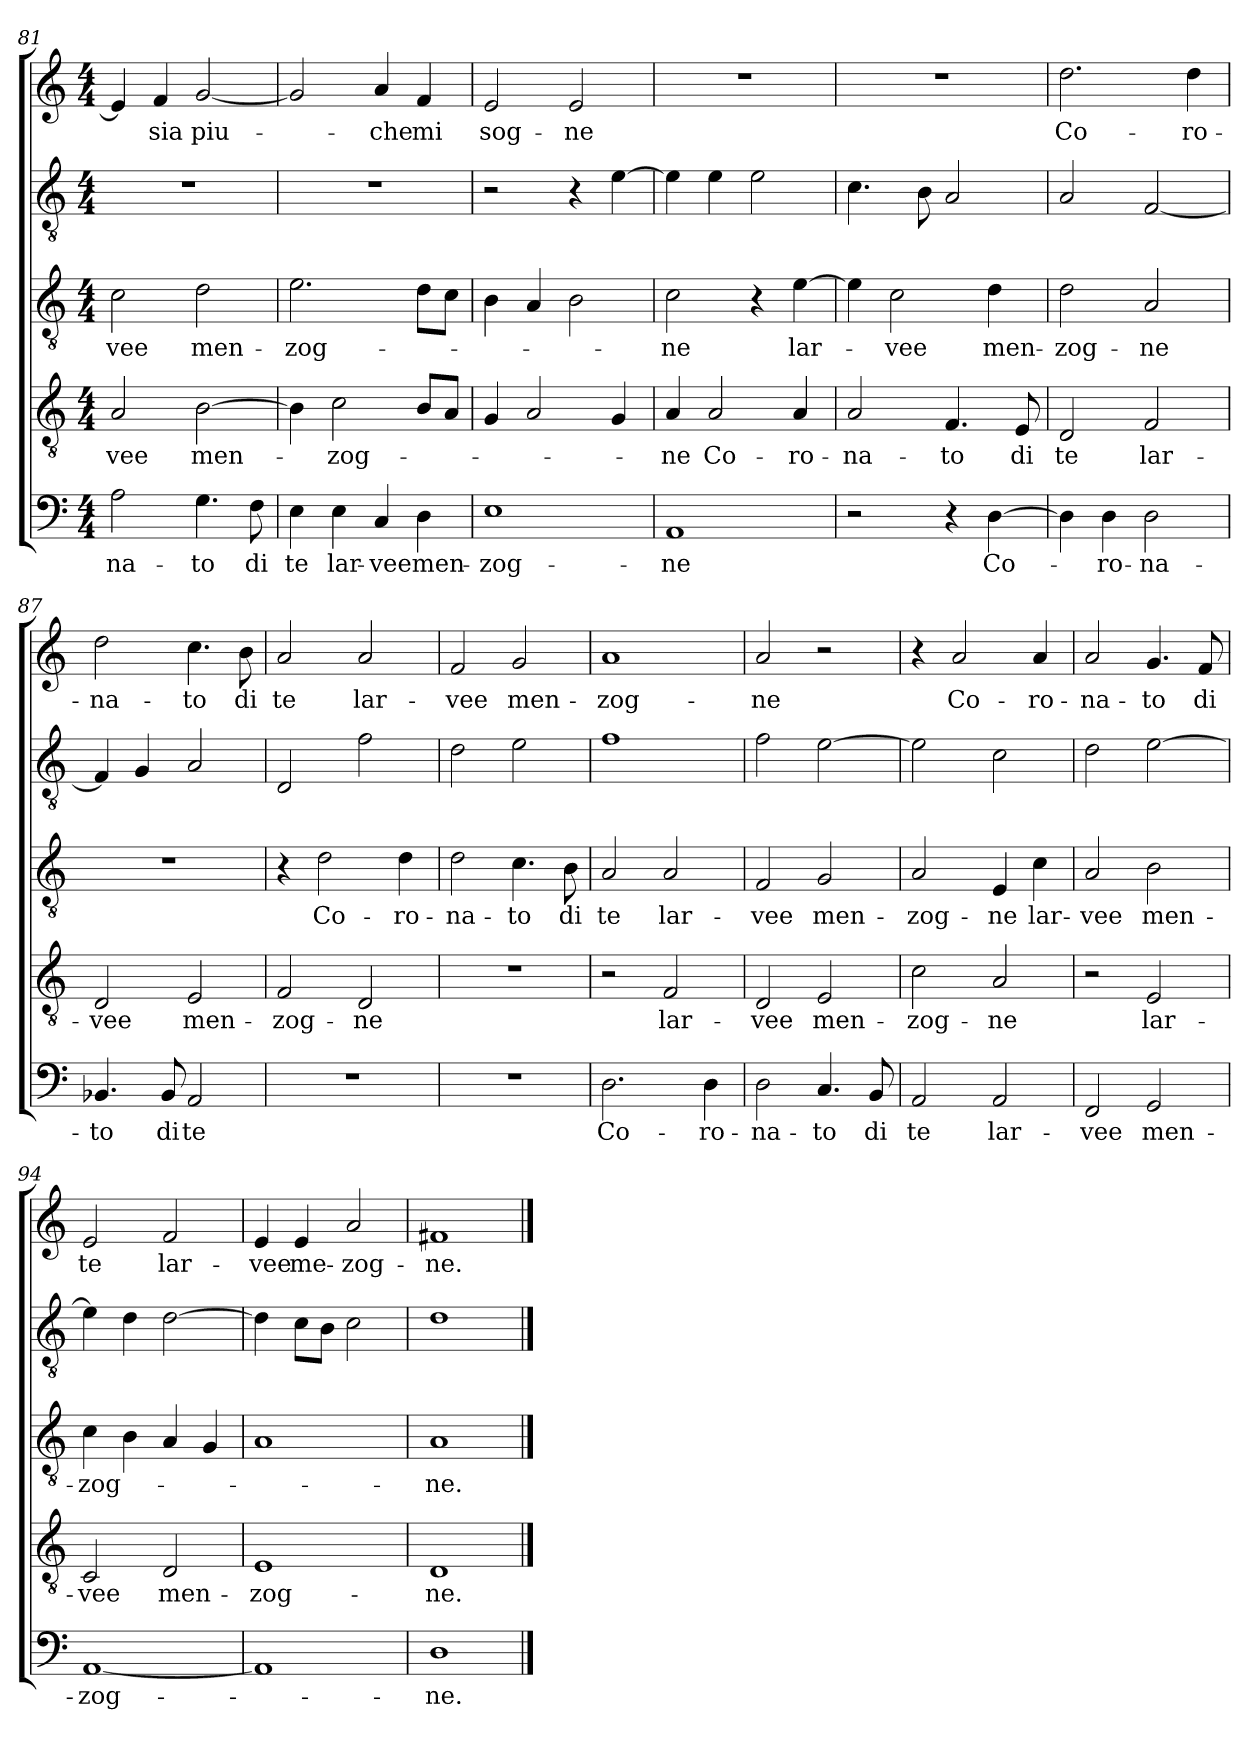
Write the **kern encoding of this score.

**kern	**text	**kern	**text	**kern	**text	**kern	**kern	**text
*part5	*part5	*part4	*part4	*part3	*part3	*part2	*part1	*part1
*staff5	*staff5	*staff4	*staff4	*staff3	*staff3	*staff2	*staff1	*staff1
*clefF4	*	*clefGv2	*	*clefGv2	*	*clefGv2	*clefG2	*
*k[]	*	*k[]	*	*k[]	*	*k[]	*k[]	*
*M4/4	*	*M4/4	*	*M4/4	*	*M4/4	*M4/4	*
=81	=81	=81	=81	=81	=81	=81	=81	=81
2A\	na-	2A/	vee	2c\	vee	1r	4e/]	.
.	.	.	.	.	.	.	4f/	sia
4.G\	to	[2B\	men-	2d\	men-	.	[2g/	piu-
8F\	di	.	.	.	.	.	.	.
=82	=82	=82	=82	=82	=82	=82	=82	=82
4E\	te	4B\]	.	2.e\	zog-	1r	2g/]	.
4E\	lar-	2c\	zog-	.	.	.	.	.
4C/	vee	.	.	.	.	.	4a/	che
4D\	men-	8B/L	.	8d\L	.	.	4f/	mi
.	.	8A/J	.	8c\J	.	.	.	.
=83	=83	=83	=83	=83	=83	=83	=83	=83
1E\	zog-	4G/	.	4B\	.	2r	2e/	sog-
.	.	2A/	.	4A/	.	.	.	.
.	.	.	.	2B\	.	4r	2e/	ne
.	.	4G/	.	.	.	[4e\	.	.
=84	=84	=84	=84	=84	=84	=84	=84	=84
1AA/	ne	4A/	ne	2c\	ne	4e\]	1r	.
.	.	2A/	Co-	.	.	4e\	.	.
.	.	.	.	4r	.	2e\	.	.
.	.	4A/	ro-	[4e\	lar-	.	.	.
=85	=85	=85	=85	=85	=85	=85	=85	=85
2r	.	2A/	na-	4e\]	.	4.c\	1r	.
.	.	.	.	2c\	vee	.	.	.
.	.	.	.	.	.	8B\	.	.
4r	.	4.F/	to	.	.	2A/	.	.
[4D\	Co-	.	.	4d\	men-	.	.	.
.	.	8E/	di	.	.	.	.	.
=86	=86	=86	=86	=86	=86	=86	=86	=86
4D\]	.	2D/	te	2d\	zog-	2A/	2.dd\	Co-
4D\	ro-	.	.	.	.	.	.	.
2D\	na-	2F/	lar-	2A/	ne	[2F/	.	.
.	.	.	.	.	.	.	4dd\	ro-
=87	=87	=87	=87	=87	=87	=87	=87	=87
4.BB-X/	to	2D/	vee	1r	.	4F/]	2dd\	na-
.	.	.	.	.	.	4G/	.	.
8BB-/	di	.	.	.	.	.	.	.
2AA/	te	2E/	men-	.	.	2A/	4.cc\	to
.	.	.	.	.	.	.	8b\	di
=88	=88	=88	=88	=88	=88	=88	=88	=88
1r	.	2F/	zog-	4r	.	2D/	2a/	te
.	.	.	.	2d\	Co-	.	.	.
.	.	2D/	ne	.	.	2f\	2a/	lar-
.	.	.	.	4d\	ro-	.	.	.
=89	=89	=89	=89	=89	=89	=89	=89	=89
1r	.	1r	.	2d\	na-	2d\	2f/	vee
.	.	.	.	4.c\	to	2e\	2g/	men-
.	.	.	.	8B\	di	.	.	.
=90	=90	=90	=90	=90	=90	=90	=90	=90
2.D\	Co-	2r	.	2A/	te	1f\	1a/	zog-
.	.	2F/	lar-	2A/	lar-	.	.	.
4D\	ro-	.	.	.	.	.	.	.
=91	=91	=91	=91	=91	=91	=91	=91	=91
2D\	na-	2D/	vee	2F/	vee	2f\	2a/	ne
4.C/	to	2E/	men-	2G/	men-	[2e\	2r	.
8BB/	di	.	.	.	.	.	.	.
=92	=92	=92	=92	=92	=92	=92	=92	=92
2AA/	te	2c\	zog-	2A/	zog-	2e\]	4r	.
.	.	.	.	.	.	.	2a/	Co-
2AA/	lar-	2A/	ne	4E/	ne	2c\	.	.
.	.	.	.	4c\	lar-	.	4a/	ro-
=93	=93	=93	=93	=93	=93	=93	=93	=93
2FF/	vee	2r	.	2A/	vee	2d\	2a/	na-
2GG/	men-	2E/	lar-	2B\	men-	[2e\	4.g/	to
.	.	.	.	.	.	.	8f/	di
=94	=94	=94	=94	=94	=94	=94	=94	=94
[1AA/	zog-	2C/	vee	4c\	zog-	4e\]	2e/	te
.	.	.	.	4B\	.	4d\	.	.
.	.	2D/	men-	4A/	.	[2d\	2f/	lar-
.	.	.	.	4G/	.	.	.	.
=95	=95	=95	=95	=95	=95	=95	=95	=95
1AA/]	.	1E/	zog-	1A/	.	4d\]	4e/	vee
.	.	.	.	.	.	8c\L	4e/	me-
.	.	.	.	.	.	8B\J	.	.
.	.	.	.	.	.	2c\	2a/	zog-
=96	=96	=96	=96	=96	=96	=96	=96	=96
1D\	ne.	1D/	ne.	1A/	ne.	1d\	1f#X/	ne.
==	==	==	==	==	==	==	==	==
*-	*-	*-	*-	*-	*-	*-	*-	*-
